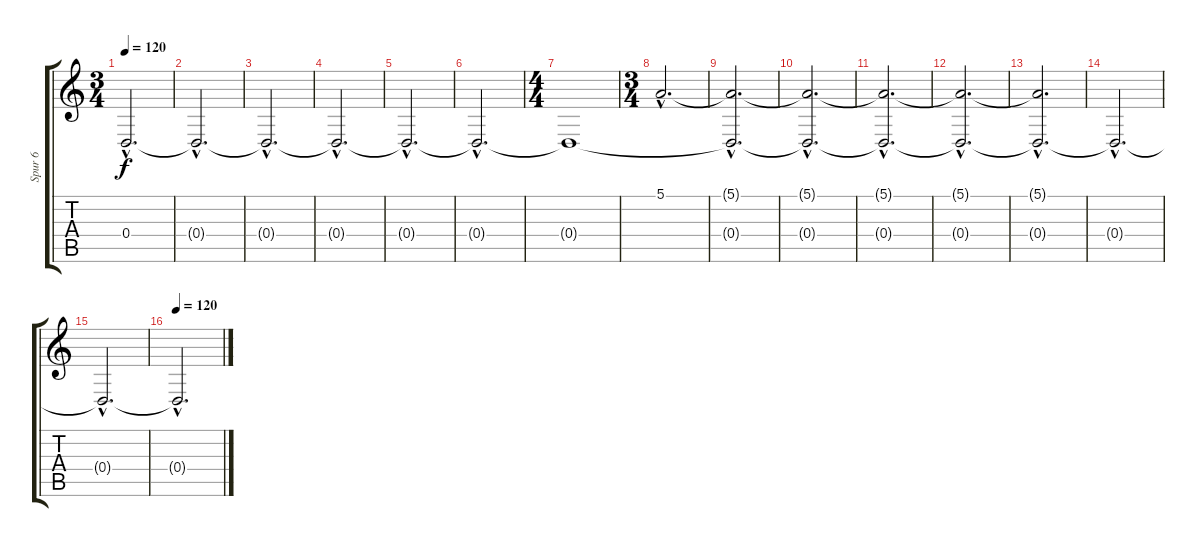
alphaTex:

\track ("Spur 6" "Spur 6") {instrument seashore}
\staff {score tabs}
\tuning (E4 B3 G3 D3 A2 E2) {hide}
\ts (3 4)
\tempo 120
\clef g2
\ks c
0.4{hac t}.2{d dy f} |
0.4{hac t}.2{d} |
0.4{hac t}.2{d} |
0.4{hac t}.2{d} |
0.4{hac t}.2{d} |
0.4{hac t}.2{d} |
\ts (4 4)
0.4{t}.1 |
\ts (3 4)
5.1{hac}.2{d} |
(5.1{hac t} 0.4{hac t}).2{d} |
(5.1{hac t} 0.4{hac t}).2{d} |
(5.1{hac t} 0.4{hac t}).2{d} |
(5.1{hac t} 0.4{hac t}).2{d} |
(5.1{hac t} 0.4{hac t}).2{d} |
0.4{hac t}.2{d} |
0.4{hac t}.2{d} |
\tempo 120
0.4{hac t}.2{d}
